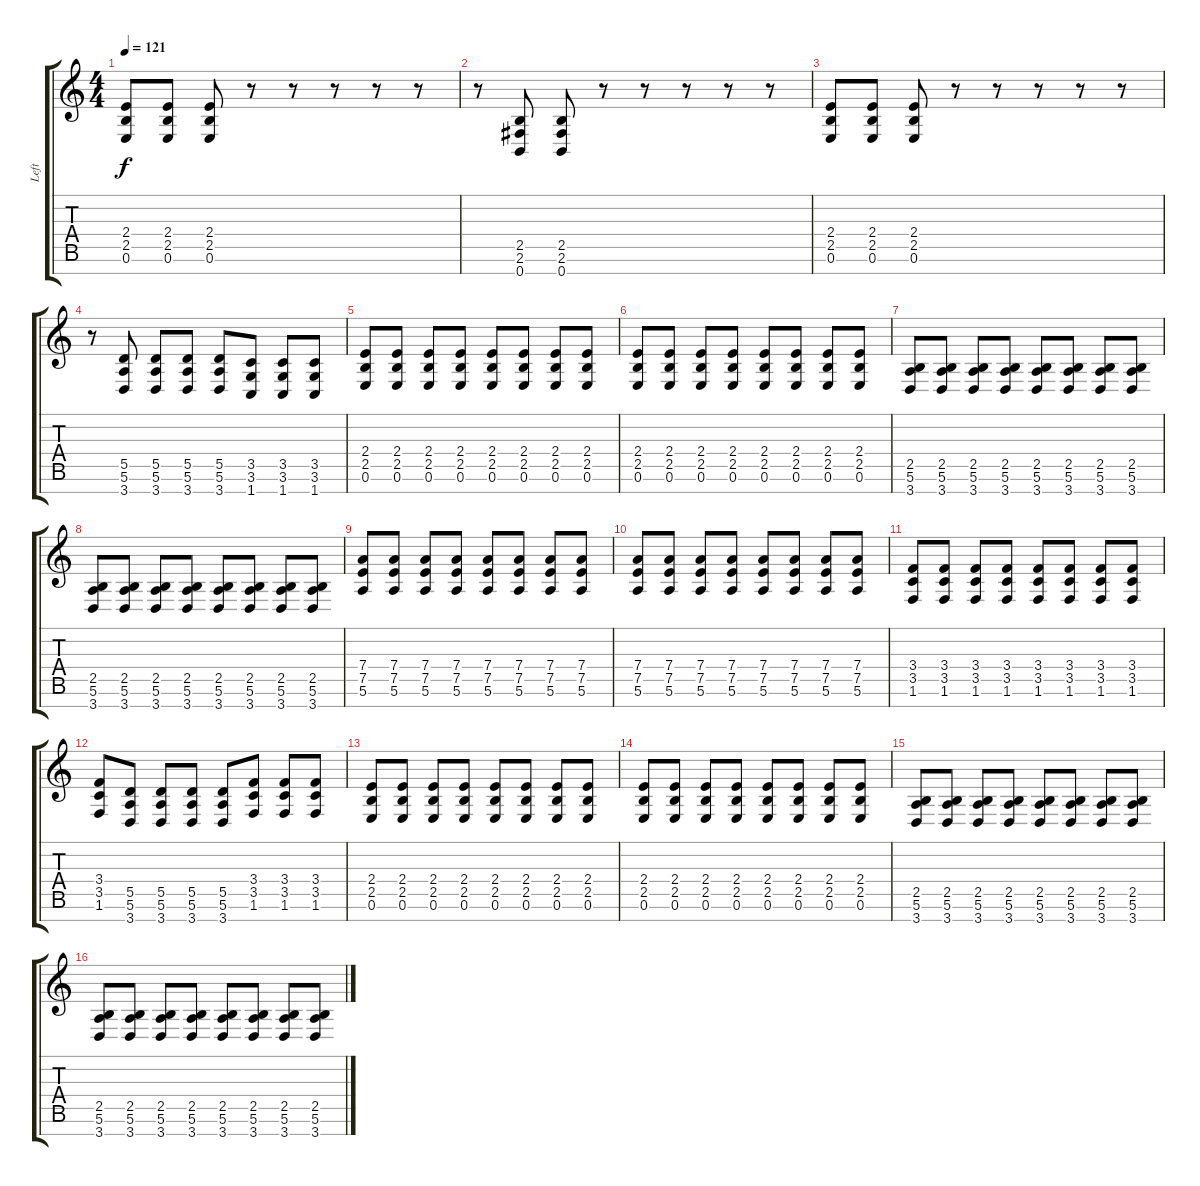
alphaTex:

\track ("Left" "Left") {instrument distortionguitar}
\staff {score tabs}
\tuning (E4 B3 G3 D3 A2 E2 B1) {hide}
\ts (4 4)
\tempo 121
\clef g2
\ks c
(2.4 2.5 0.6).8{dy f} (2.4 2.5 0.6).8 (2.4 2.5 0.6).8 r.8 r.8 r.8 r.8 r.8 |
r.8 (2.5 2.6 0.7).8 (2.5 2.6 0.7).8 r.8 r.8 r.8 r.8 r.8 |
(2.4 2.5 0.6).8 (2.4 2.5 0.6).8 (2.4 2.5 0.6).8 r.8 r.8 r.8 r.8 r.8 |
r.8 (5.5 5.6 3.7).8 (5.5 5.6 3.7).8 (5.5 5.6 3.7).8 (5.5 5.6 3.7).8 (3.5 3.6 1.7).8 (3.5 3.6 1.7).8 (3.5 3.6 1.7).8 |
(2.4 2.5 0.6).8 (2.4 2.5 0.6).8 (2.4 2.5 0.6).8 (2.4 2.5 0.6).8 (2.4 2.5 0.6).8 (2.4 2.5 0.6).8 (2.4 2.5 0.6).8 (2.4 2.5 0.6).8 |
(2.4 2.5 0.6).8 (2.4 2.5 0.6).8 (2.4 2.5 0.6).8 (2.4 2.5 0.6).8 (2.4 2.5 0.6).8 (2.4 2.5 0.6).8 (2.4 2.5 0.6).8 (2.4 2.5 0.6).8 |
(2.5 5.6 3.7).8 (2.5 5.6 3.7).8 (2.5 5.6 3.7).8 (2.5 5.6 3.7).8 (2.5 5.6 3.7).8 (2.5 5.6 3.7).8 (2.5 5.6 3.7).8 (2.5 5.6 3.7).8 |
(2.5 5.6 3.7).8 (2.5 5.6 3.7).8 (2.5 5.6 3.7).8 (2.5 5.6 3.7).8 (2.5 5.6 3.7).8 (2.5 5.6 3.7).8 (2.5 5.6 3.7).8 (2.5 5.6 3.7).8 |
(7.4 7.5 5.6).8 (7.4 7.5 5.6).8 (7.4 7.5 5.6).8 (7.4 7.5 5.6).8 (7.4 7.5 5.6).8 (7.4 7.5 5.6).8 (7.4 7.5 5.6).8 (7.4 7.5 5.6).8 |
(7.4 7.5 5.6).8 (7.4 7.5 5.6).8 (7.4 7.5 5.6).8 (7.4 7.5 5.6).8 (7.4 7.5 5.6).8 (7.4 7.5 5.6).8 (7.4 7.5 5.6).8 (7.4 7.5 5.6).8 |
(3.4 3.5 1.6).8 (3.4 3.5 1.6).8 (3.4 3.5 1.6).8 (3.4 3.5 1.6).8 (3.4 3.5 1.6).8 (3.4 3.5 1.6).8 (3.4 3.5 1.6).8 (3.4 3.5 1.6).8 |
(3.4 3.5 1.6).8 (5.5 5.6 3.7).8 (5.5 5.6 3.7).8 (5.5 5.6 3.7).8 (5.5 5.6 3.7).8 (3.4 3.5 1.6).8 (3.4 3.5 1.6).8 (3.4 3.5 1.6).8 |
(2.4 2.5 0.6).8 (2.4 2.5 0.6).8 (2.4 2.5 0.6).8 (2.4 2.5 0.6).8 (2.4 2.5 0.6).8 (2.4 2.5 0.6).8 (2.4 2.5 0.6).8 (2.4 2.5 0.6).8 |
(2.4 2.5 0.6).8 (2.4 2.5 0.6).8 (2.4 2.5 0.6).8 (2.4 2.5 0.6).8 (2.4 2.5 0.6).8 (2.4 2.5 0.6).8 (2.4 2.5 0.6).8 (2.4 2.5 0.6).8 |
(2.5 5.6 3.7).8 (2.5 5.6 3.7).8 (2.5 5.6 3.7).8 (2.5 5.6 3.7).8 (2.5 5.6 3.7).8 (2.5 5.6 3.7).8 (2.5 5.6 3.7).8 (2.5 5.6 3.7).8 |
(2.5 5.6 3.7).8 (2.5 5.6 3.7).8 (2.5 5.6 3.7).8 (2.5 5.6 3.7).8 (2.5 5.6 3.7).8 (2.5 5.6 3.7).8 (2.5 5.6 3.7).8 (2.5 5.6 3.7).8
